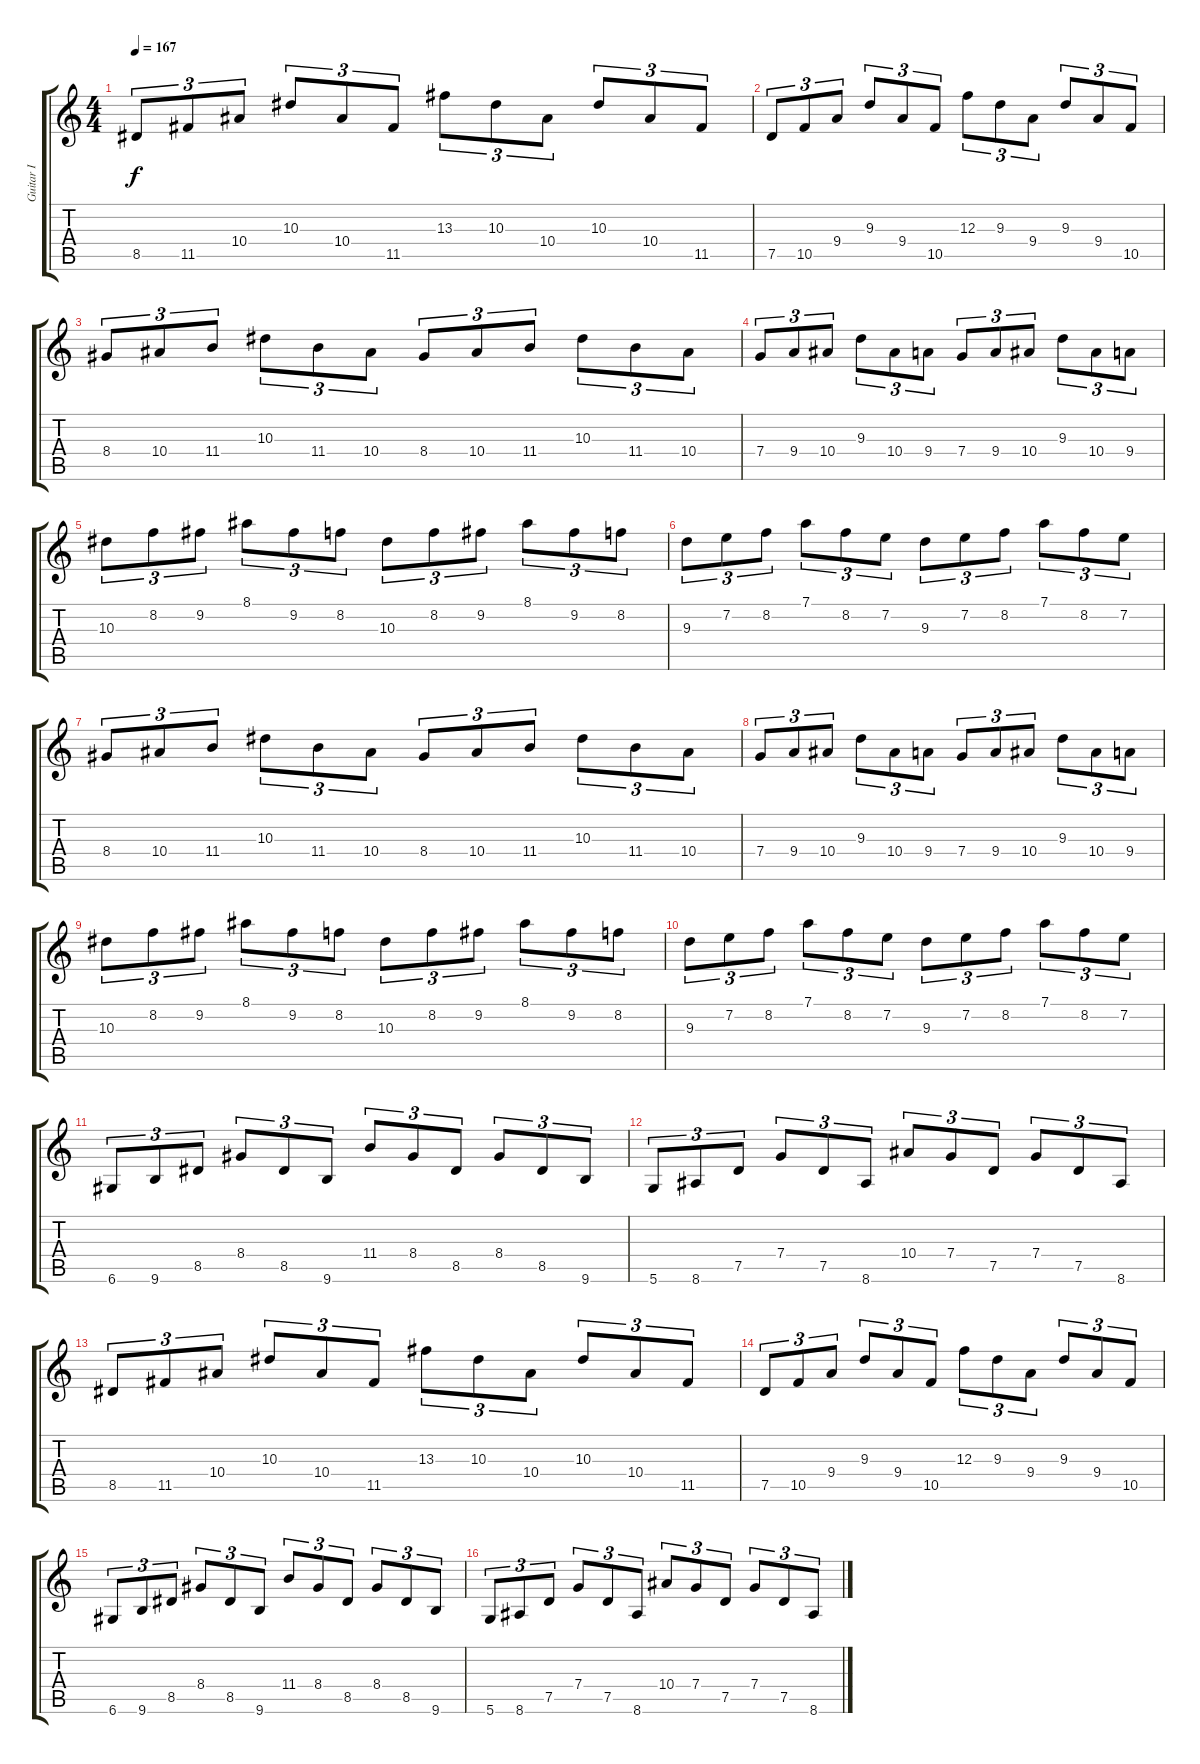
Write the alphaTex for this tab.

\track ("Guitar I" "Guitar I") {instrument distortionguitar}
\staff {score tabs}
\tuning (D4 A3 F3 C3 G2 D2) {hide}
\ts (4 4)
\tempo 167
\clef g2
\ks c
8.5.8{tu (3 2) dy f} 11.5.8{tu (3 2)} 10.4.8{tu (3 2)} 10.3.8{tu (3 2)} 10.4.8{tu (3 2)} 11.5.8{tu (3 2)} 13.3.8{tu (3 2)} 10.3.8{tu (3 2)} 10.4.8{tu (3 2)} 10.3.8{tu (3 2)} 10.4.8{tu (3 2)} 11.5.8{tu (3 2)} |
7.5.8{tu (3 2)} 10.5.8{tu (3 2)} 9.4.8{tu (3 2)} 9.3.8{tu (3 2)} 9.4.8{tu (3 2)} 10.5.8{tu (3 2)} 12.3.8{tu (3 2)} 9.3.8{tu (3 2)} 9.4.8{tu (3 2)} 9.3.8{tu (3 2)} 9.4.8{tu (3 2)} 10.5.8{tu (3 2)} |
8.4.8{tu (3 2)} 10.4.8{tu (3 2)} 11.4.8{tu (3 2)} 10.3.8{tu (3 2)} 11.4.8{tu (3 2)} 10.4.8{tu (3 2)} 8.4.8{tu (3 2)} 10.4.8{tu (3 2)} 11.4.8{tu (3 2)} 10.3.8{tu (3 2)} 11.4.8{tu (3 2)} 10.4.8{tu (3 2)} |
7.4.8{tu (3 2)} 9.4.8{tu (3 2)} 10.4.8{tu (3 2)} 9.3.8{tu (3 2)} 10.4.8{tu (3 2)} 9.4.8{tu (3 2)} 7.4.8{tu (3 2)} 9.4.8{tu (3 2)} 10.4.8{tu (3 2)} 9.3.8{tu (3 2)} 10.4.8{tu (3 2)} 9.4.8{tu (3 2)} |
10.3.8{tu (3 2)} 8.2.8{tu (3 2)} 9.2.8{tu (3 2)} 8.1.8{tu (3 2)} 9.2.8{tu (3 2)} 8.2.8{tu (3 2)} 10.3.8{tu (3 2)} 8.2.8{tu (3 2)} 9.2.8{tu (3 2)} 8.1.8{tu (3 2)} 9.2.8{tu (3 2)} 8.2.8{tu (3 2)} |
9.3.8{tu (3 2)} 7.2.8{tu (3 2)} 8.2.8{tu (3 2)} 7.1.8{tu (3 2)} 8.2.8{tu (3 2)} 7.2.8{tu (3 2)} 9.3.8{tu (3 2)} 7.2.8{tu (3 2)} 8.2.8{tu (3 2)} 7.1.8{tu (3 2)} 8.2.8{tu (3 2)} 7.2.8{tu (3 2)} |
8.4.8{tu (3 2)} 10.4.8{tu (3 2)} 11.4.8{tu (3 2)} 10.3.8{tu (3 2)} 11.4.8{tu (3 2)} 10.4.8{tu (3 2)} 8.4.8{tu (3 2)} 10.4.8{tu (3 2)} 11.4.8{tu (3 2)} 10.3.8{tu (3 2)} 11.4.8{tu (3 2)} 10.4.8{tu (3 2)} |
7.4.8{tu (3 2)} 9.4.8{tu (3 2)} 10.4.8{tu (3 2)} 9.3.8{tu (3 2)} 10.4.8{tu (3 2)} 9.4.8{tu (3 2)} 7.4.8{tu (3 2)} 9.4.8{tu (3 2)} 10.4.8{tu (3 2)} 9.3.8{tu (3 2)} 10.4.8{tu (3 2)} 9.4.8{tu (3 2)} |
10.3.8{tu (3 2)} 8.2.8{tu (3 2)} 9.2.8{tu (3 2)} 8.1.8{tu (3 2)} 9.2.8{tu (3 2)} 8.2.8{tu (3 2)} 10.3.8{tu (3 2)} 8.2.8{tu (3 2)} 9.2.8{tu (3 2)} 8.1.8{tu (3 2)} 9.2.8{tu (3 2)} 8.2.8{tu (3 2)} |
9.3.8{tu (3 2)} 7.2.8{tu (3 2)} 8.2.8{tu (3 2)} 7.1.8{tu (3 2)} 8.2.8{tu (3 2)} 7.2.8{tu (3 2)} 9.3.8{tu (3 2)} 7.2.8{tu (3 2)} 8.2.8{tu (3 2)} 7.1.8{tu (3 2)} 8.2.8{tu (3 2)} 7.2.8{tu (3 2)} |
6.6.8{tu (3 2)} 9.6.8{tu (3 2)} 8.5.8{tu (3 2)} 8.4.8{tu (3 2)} 8.5.8{tu (3 2)} 9.6.8{tu (3 2)} 11.4.8{tu (3 2)} 8.4.8{tu (3 2)} 8.5.8{tu (3 2)} 8.4.8{tu (3 2)} 8.5.8{tu (3 2)} 9.6.8{tu (3 2)} |
5.6.8{tu (3 2)} 8.6.8{tu (3 2)} 7.5.8{tu (3 2)} 7.4.8{tu (3 2)} 7.5.8{tu (3 2)} 8.6.8{tu (3 2)} 10.4.8{tu (3 2)} 7.4.8{tu (3 2)} 7.5.8{tu (3 2)} 7.4.8{tu (3 2)} 7.5.8{tu (3 2)} 8.6.8{tu (3 2)} |
8.5.8{tu (3 2)} 11.5.8{tu (3 2)} 10.4.8{tu (3 2)} 10.3.8{tu (3 2)} 10.4.8{tu (3 2)} 11.5.8{tu (3 2)} 13.3.8{tu (3 2)} 10.3.8{tu (3 2)} 10.4.8{tu (3 2)} 10.3.8{tu (3 2)} 10.4.8{tu (3 2)} 11.5.8{tu (3 2)} |
7.5.8{tu (3 2)} 10.5.8{tu (3 2)} 9.4.8{tu (3 2)} 9.3.8{tu (3 2)} 9.4.8{tu (3 2)} 10.5.8{tu (3 2)} 12.3.8{tu (3 2)} 9.3.8{tu (3 2)} 9.4.8{tu (3 2)} 9.3.8{tu (3 2)} 9.4.8{tu (3 2)} 10.5.8{tu (3 2)} |
6.6.8{tu (3 2)} 9.6.8{tu (3 2)} 8.5.8{tu (3 2)} 8.4.8{tu (3 2)} 8.5.8{tu (3 2)} 9.6.8{tu (3 2)} 11.4.8{tu (3 2)} 8.4.8{tu (3 2)} 8.5.8{tu (3 2)} 8.4.8{tu (3 2)} 8.5.8{tu (3 2)} 9.6.8{tu (3 2)} |
5.6.8{tu (3 2)} 8.6.8{tu (3 2)} 7.5.8{tu (3 2)} 7.4.8{tu (3 2)} 7.5.8{tu (3 2)} 8.6.8{tu (3 2)} 10.4.8{tu (3 2)} 7.4.8{tu (3 2)} 7.5.8{tu (3 2)} 7.4.8{tu (3 2)} 7.5.8{tu (3 2)} 8.6.8{tu (3 2)}
